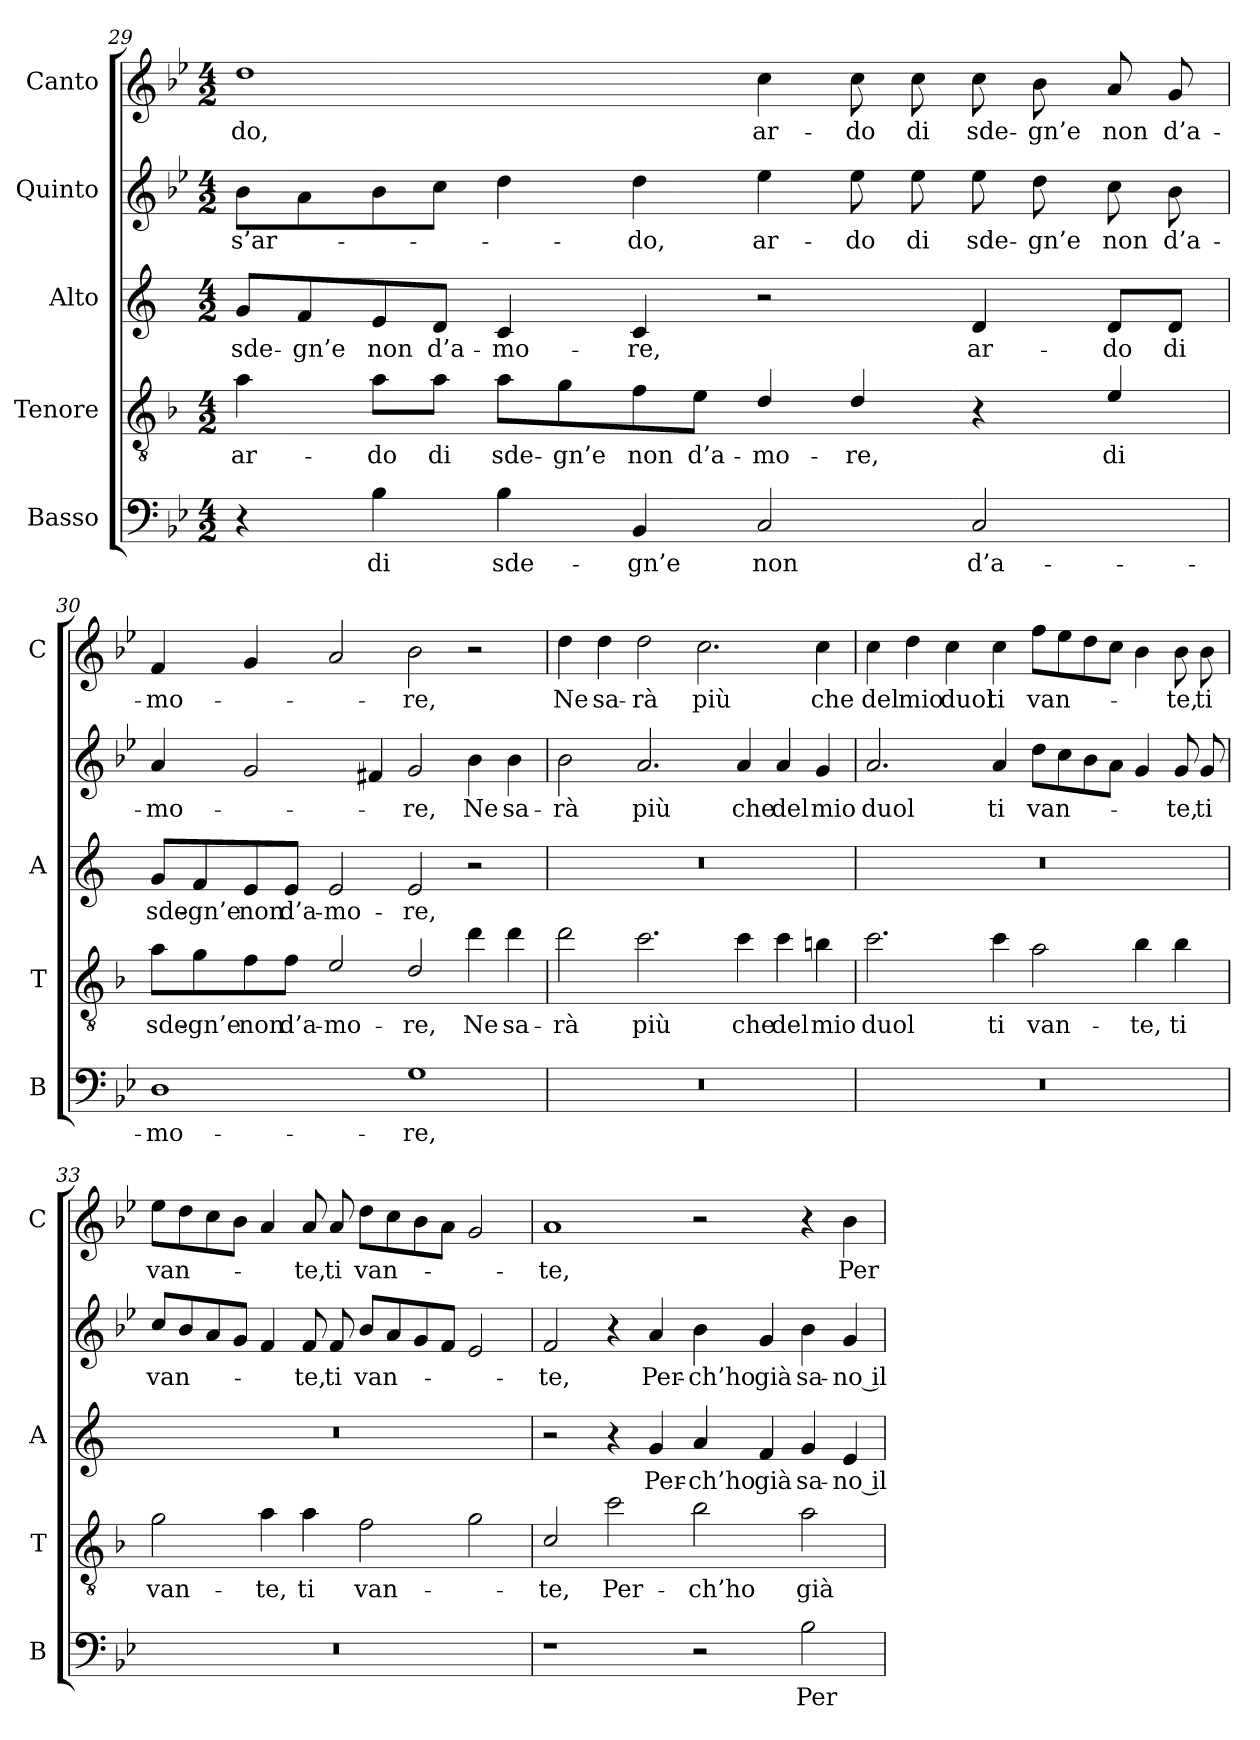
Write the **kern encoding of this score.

**kern	**text	**kern	**text	**kern	**text	**kern	**text	**kern	**text
*part5	*part5	*part4	*part4	*part3	*part3	*part2	*part2	*part1	*part1
*staff5	*staff5	*staff4	*staff4	*staff3	*staff3	*staff2	*staff2	*staff1	*staff1
*I"Basso	*	*I"Tenore	*	*I"Alto	*	*I"Quinto	*	*I"Canto	*
*I'B	*	*I'T	*	*I'A	*	*	*	*I'C	*
*clefF4	*	*clefGv2	*	*clefG2	*	*clefG2	*	*clefG2	*
*	*	*ITrd4c7	*	*ITrd1c2	*	*	*	*	*
*k[b-e-]	*	*k[b-e-]	*	*k[b-e-]	*	*k[b-e-]	*	*k[b-e-]	*
*B-:	*	*B-:	*	*B-:	*	*B-:	*	*B-:	*
*M4/2	*	*M4/2	*	*M4/2	*	*M4/2	*	*M4/2	*
=29	=29	=29	=29	=29	=29	=29	=29	=29	=29
!	!	!	!LO:LY:b	!	!LO:LY:b	!	!LO:LY:b	!	!LO:LY:b
4r	.	4d\	ar-	8f/L	sde-	8b-\L	s’ar-	1dd	-do,
!	!	!	!	!	!LO:LY:b	!	!	!	!
.	.	.	.	8e-/	-gn’e	8a\	.	.	.
!	!LO:LY:b	!	!LO:LY:b	!	!LO:LY:b	!	!	!	!
4B-\	di	8d\L	-do	8d/	non	8b-\	.	.	.
!	!	!	!LO:LY:b	!	!LO:LY:b	!	!	!	!
.	.	8d\J	di	8c/J	d’a-	8cc\J	.	.	.
!	!LO:LY:b	!	!LO:LY:b	!	!LO:LY:b	!	!	!	!
4B-\	sde-	8d\L	sde-	4B-/	-mo-	4dd\	.	.	.
!	!	!	!LO:LY:b	!	!	!	!	!	!
.	.	8c\	-gn’e	.	.	.	.	.	.
!	!LO:LY:b	!	!LO:LY:b	!	!LO:LY:b	!	!LO:LY:b	!	!
4BB-/	-gn’e	8B-\	non	4B-/	-re,	4dd\	-do,	.	.
!	!	!	!LO:LY:b	!	!	!	!	!	!
.	.	8A\J	d’a-	.	.	.	.	.	.
!	!LO:LY:b	!	!LO:LY:b	!	!	!	!LO:LY:b	!	!LO:LY:b
2C/	non	4G/	-mo-	2r	.	4ee-\	ar-	4cc\	ar-
!	!	!	!LO:LY:b	!	!	!	!LO:LY:b	!	!LO:LY:b
.	.	4G/	-re,	.	.	8ee-\	-do	8cc\	-do
!	!	!	!	!	!	!	!LO:LY:b	!	!LO:LY:b
.	.	.	.	.	.	8ee-\	di	8cc\	di
!	!LO:LY:b	!	!	!	!LO:LY:b	!	!LO:LY:b	!	!LO:LY:b
2C/	d’a-	4r	.	4c/	ar-	8ee-\	sde-	8cc\	sde-
!	!	!	!	!	!	!	!LO:LY:b	!	!LO:LY:b
.	.	.	.	.	.	8dd\	-gn’e	8b-\	-gn’e
!	!	!	!LO:LY:b	!	!LO:LY:b	!	!LO:LY:b	!	!LO:LY:b
.	.	4A/	di	8c/L	-do	8cc\	non	8a/	non
!	!	!	!	!	!LO:LY:b	!	!LO:LY:b	!	!LO:LY:b
.	.	.	.	8c/J	di	8b-\	d’a-	8g/	d’a-
!!LO:LB:g=z
=30	=30	=30	=30	=30	=30	=30	=30	=30	=30
!	!LO:LY:b	!	!LO:LY:b	!	!LO:LY:b	!	!LO:LY:b	!	!LO:LY:b
1D	-mo-	8d\L	sde-	8f/L	sde-	4a/	-mo-	4f/	-mo-
!	!	!	!LO:LY:b	!	!LO:LY:b	!	!	!	!
.	.	8c\	-gn’e	8e-/	-gn’e	.	.	.	.
!	!	!	!LO:LY:b	!	!LO:LY:b	!	!	!	!
.	.	8B-\	non	8d/	non	2g/	.	4g/	.
!	!	!	!LO:LY:b	!	!LO:LY:b	!	!	!	!
.	.	8B-\J	d’a-	8d/J	d’a-	.	.	.	.
!	!	!	!LO:LY:b	!	!LO:LY:b	!	!	!	!
.	.	2A/	-mo-	2d/	-mo-	.	.	2a/	.
.	.	.	.	.	.	4f#X/	.	.	.
!	!LO:LY:b	!	!LO:LY:b	!	!LO:LY:b	!	!LO:LY:b	!	!LO:LY:b
1G	-re,	2G/	-re,	2d/	-re,	2g/	-re,	2b-\	-re,
!	!	!	!LO:LY:b	!	!	!	!LO:LY:b	!	!
.	.	4g\	Ne	2r	.	4b-\	Ne	2r	.
!	!	!	!LO:LY:b	!	!	!	!LO:LY:b	!	!
.	.	4g\	sa-	.	.	4b-\	sa-	.	.
=31	=31	=31	=31	=31	=31	=31	=31	=31	=31
!	!	!	!LO:LY:b	!	!	!	!LO:LY:b	!	!LO:LY:b
0r	.	2g\	-rà	0r	.	2b-\	-rà	4dd\	Ne
!	!	!	!	!	!	!	!	!	!LO:LY:b
.	.	.	.	.	.	.	.	4dd\	sa-
!	!	!	!LO:LY:b	!	!	!	!LO:LY:b	!	!LO:LY:b
.	.	2.f\	più	.	.	2.a/	più	2dd\	-rà
!	!	!	!	!	!	!	!	!	!LO:LY:b
.	.	.	.	.	.	.	.	2.cc\	più
!	!	!	!LO:LY:b	!	!	!	!LO:LY:b	!	!
.	.	4f\	che	.	.	4a/	che	.	.
!	!	!	!LO:LY:b	!	!	!	!LO:LY:b	!	!
.	.	4f\	del	.	.	4a/	del	.	.
!	!	!	!LO:LY:b	!	!	!	!LO:LY:b	!	!LO:LY:b
.	.	4en\	mio	.	.	4g/	mio	4cc\	che
=32	=32	=32	=32	=32	=32	=32	=32	=32	=32
!	!	!	!LO:LY:b	!	!	!	!LO:LY:b	!	!LO:LY:b
0r	.	2.f\	duol	0r	.	2.a/	duol	4cc\	del
!	!	!	!	!	!	!	!	!	!LO:LY:b
.	.	.	.	.	.	.	.	4dd\	mio
!	!	!	!	!	!	!	!	!	!LO:LY:b
.	.	.	.	.	.	.	.	4cc\	duol
!	!	!	!LO:LY:b	!	!	!	!LO:LY:b	!	!LO:LY:b
.	.	4f\	ti	.	.	4a/	ti	4cc\	ti
!	!	!	!LO:LY:b	!	!	!	!LO:LY:b	!	!LO:LY:b
.	.	2d\	van-	.	.	8dd\L	van-	8ff\L	van-
.	.	.	.	.	.	8cc\	.	8ee-\	.
.	.	.	.	.	.	8b-\	.	8dd\	.
.	.	.	.	.	.	8a\J	.	8cc\J	.
!	!	!	!LO:LY:b	!	!	!	!	!	!
.	.	4e-\	-te,	.	.	4g/	.	4b-\	.
!	!	!	!LO:LY:b	!	!	!	!LO:LY:b	!	!LO:LY:b
.	.	4e-\	ti	.	.	8g/	-te,	8b-\	-te,
!	!	!	!	!	!	!	!LO:LY:b	!	!LO:LY:b
.	.	.	.	.	.	8g/	ti	8b-\	ti
!!LO:LB:g=z
=33	=33	=33	=33	=33	=33	=33	=33	=33	=33
!	!	!	!LO:LY:b	!	!	!	!LO:LY:b	!	!LO:LY:b
0r	.	2c\	van-	0r	.	8cc/L	van-	8ee-\L	van-
.	.	.	.	.	.	8b-/	.	8dd\	.
.	.	.	.	.	.	8a/	.	8cc\	.
.	.	.	.	.	.	8g/J	.	8b-\J	.
!	!	!	!LO:LY:b	!	!	!	!	!	!
.	.	4d\	-te,	.	.	4f/	.	4a/	.
!	!	!	!LO:LY:b	!	!	!	!LO:LY:b	!	!LO:LY:b
.	.	4d\	ti	.	.	8f/	-te,	8a/	-te,
!	!	!	!	!	!	!	!LO:LY:b	!	!LO:LY:b
.	.	.	.	.	.	8f/	ti	8a/	ti
!	!	!	!LO:LY:b	!	!	!	!LO:LY:b	!	!LO:LY:b
.	.	2B-\	van-	.	.	8b-/L	van-	8dd\L	van-
.	.	.	.	.	.	8a/	.	8cc\	.
.	.	.	.	.	.	8g/	.	8b-\	.
.	.	.	.	.	.	8f/J	.	8a\J	.
.	.	2c\	.	.	.	2e-/	.	2g/	.
=34	=34	=34	=34	=34	=34	=34	=34	=34	=34
!	!	!	!LO:LY:b	!	!	!	!LO:LY:b	!	!LO:LY:b
1r	.	2F/	-te,	2r	.	2f/	-te,	1a	-te,
!	!	!	!LO:LY:b	!	!	!	!	!	!
.	.	2f\	Per-	4r	.	4r	.	.	.
!	!	!	!	!	!LO:LY:b	!	!LO:LY:b	!	!
.	.	.	.	4f/	Per-	4a/	Per-	.	.
!	!	!	!LO:LY:b	!	!LO:LY:b	!	!LO:LY:b	!	!
2r	.	2e-\	-ch’ho	4g/	-ch’ho	4b-\	-ch’ho	2r	.
!	!	!	!	!	!LO:LY:b	!	!LO:LY:b	!	!
.	.	.	.	4e-/	già	4g/	già	.	.
!	!LO:LY:b	!	!LO:LY:b	!	!LO:LY:b	!	!LO:LY:b	!	!
2B-\	Per-	2d\	già	4f/	sa-	4b-\	sa-	4r	.
!	!	!	!	!	!LO:LY:b	!	!LO:LY:b	!	!LO:LY:b
.	.	.	.	4d/	-no il	4g/	-no il	4b-\	Per-
=	=	=	=	=	=	=	=	=	=
*-	*-	*-	*-	*-	*-	*-	*-	*-	*-
